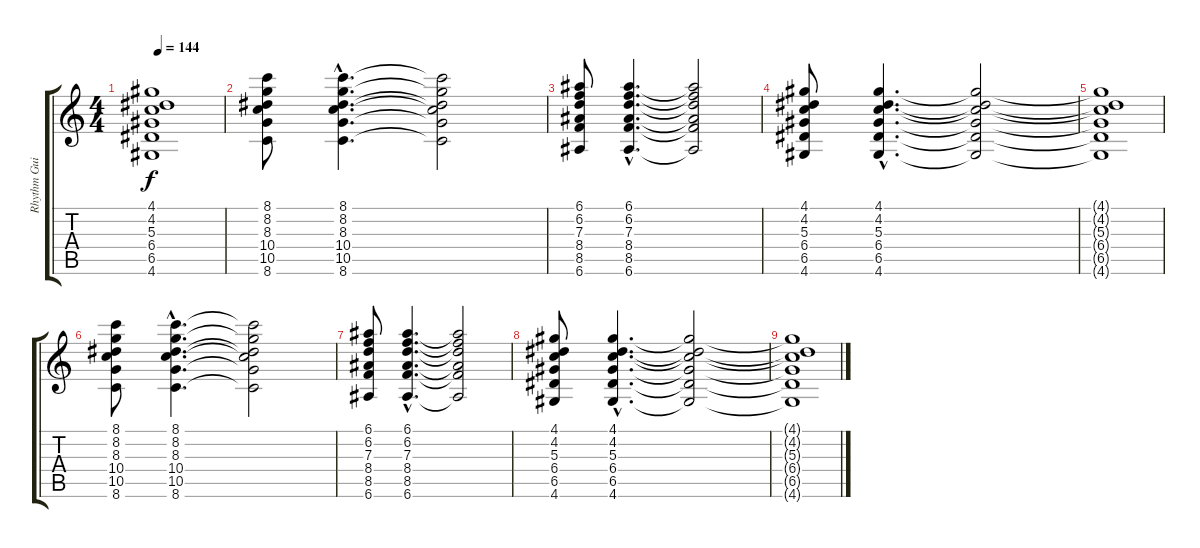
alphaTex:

\track ("Rhythm Guitar 2" "Rhythm Gui") {instrument overdrivenguitar}
\staff {score tabs}
\tuning (E4 B3 G3 D3 A2 E2) {hide}
\ts (4 4)
\tempo 144
\clef g2
\ks c
(4.1{t} 4.2{t} 5.3{t} 6.4{t} 6.5{t} 4.6{t}).1{dy f} |
(8.1 8.2 8.3 10.4 10.5 8.6).8{volume 8} (8.1{hac} 8.2{hac} 8.3{hac} 10.4{hac} 10.5{hac} 8.6{hac}).4{d} (8.1{t} 8.2{t} 8.3{t} 10.4{t} 10.5{t} 8.6{t}).2 |
(6.1 6.2 7.3 8.4 8.5 6.6).8{volume 7} (6.1{hac} 6.2{hac} 7.3{hac} 8.4{hac} 8.5{hac} 6.6{hac}).4{d} (6.1{t} 6.2{t} 7.3{t} 8.4{t} 8.5{t} 6.6{t}).2 |
(4.1 4.2 5.3 6.4 6.5 4.6).8{volume 6} (4.1{hac} 4.2{hac} 5.3{hac} 6.4{hac} 6.5{hac} 4.6{hac}).4{d} (4.1{t} 4.2{t} 5.3{t} 6.4{t} 6.5{t} 4.6{t}).2 |
(4.1{t} 4.2{t} 5.3{t} 6.4{t} 6.5{t} 4.6{t}).1 |
(8.1 8.2 8.3 10.4 10.5 8.6).8{volume 5} (8.1{hac} 8.2{hac} 8.3{hac} 10.4{hac} 10.5{hac} 8.6{hac}).4{d} (8.1{t} 8.2{t} 8.3{t} 10.4{t} 10.5{t} 8.6{t}).2 |
(6.1 6.2 7.3 8.4 8.5 6.6).8{volume 4} (6.1{hac} 6.2{hac} 7.3{hac} 8.4{hac} 8.5{hac} 6.6{hac}).4{d} (6.1{t} 6.2{t} 7.3{t} 8.4{t} 8.5{t} 6.6{t}).2 |
(4.1 4.2 5.3 6.4 6.5 4.6).8{volume 3} (4.1{hac} 4.2{hac} 5.3{hac} 6.4{hac} 6.5{hac} 4.6{hac}).4{d} (4.1{t} 4.2{t} 5.3{t} 6.4{t} 6.5{t} 4.6{t}).2 |
(4.1{t} 4.2{t} 5.3{t} 6.4{t} 6.5{t} 4.6{t}).1
